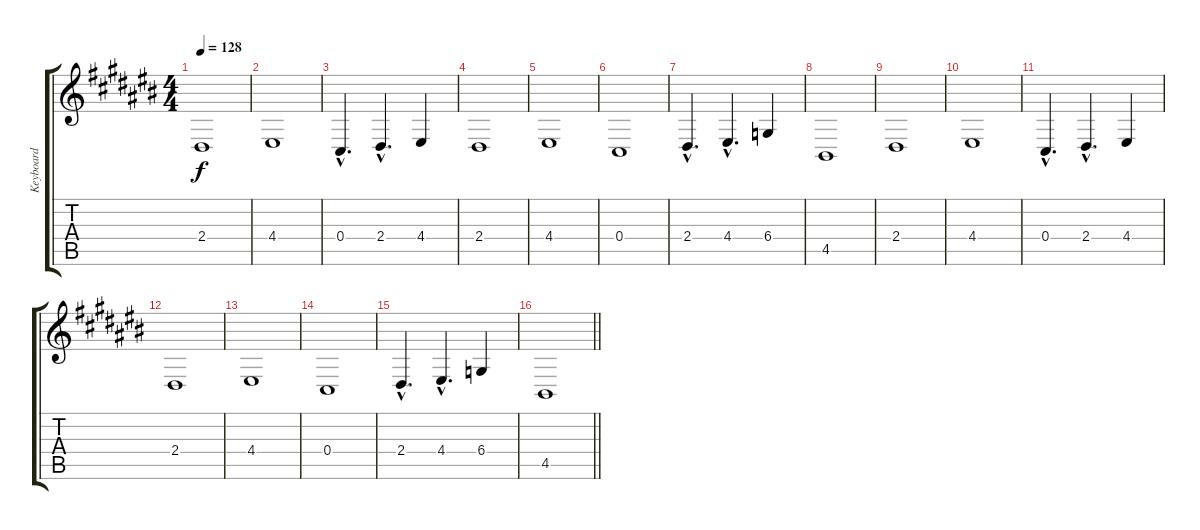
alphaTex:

\track ("Keyboard" "Keyboard") {instrument voiceoohs}
\staff {score tabs}
\tuning (Eb4 Bb3 Gb3 Db3 Ab2 Eb2) {hide}
\ts (4 4)
\tempo 128
\clef g2
\ks c#
2.4.1{dy f} |
4.4.1 |
0.4{hac}.4{d} 2.4{hac}.4{d} 4.4.4 |
2.4.1 |
4.4.1 |
0.4.1 |
2.4{hac}.4{d} 4.4{hac}.4{d} 6.4.4 |
4.5.1 |
2.4.1 |
4.4.1 |
0.4{hac}.4{d} 2.4{hac}.4{d} 4.4.4 |
2.4.1 |
4.4.1 |
0.4.1 |
2.4{hac}.4{d} 4.4{hac}.4{d} 6.4.4 |
\barLineRight lightlight
4.5.1
